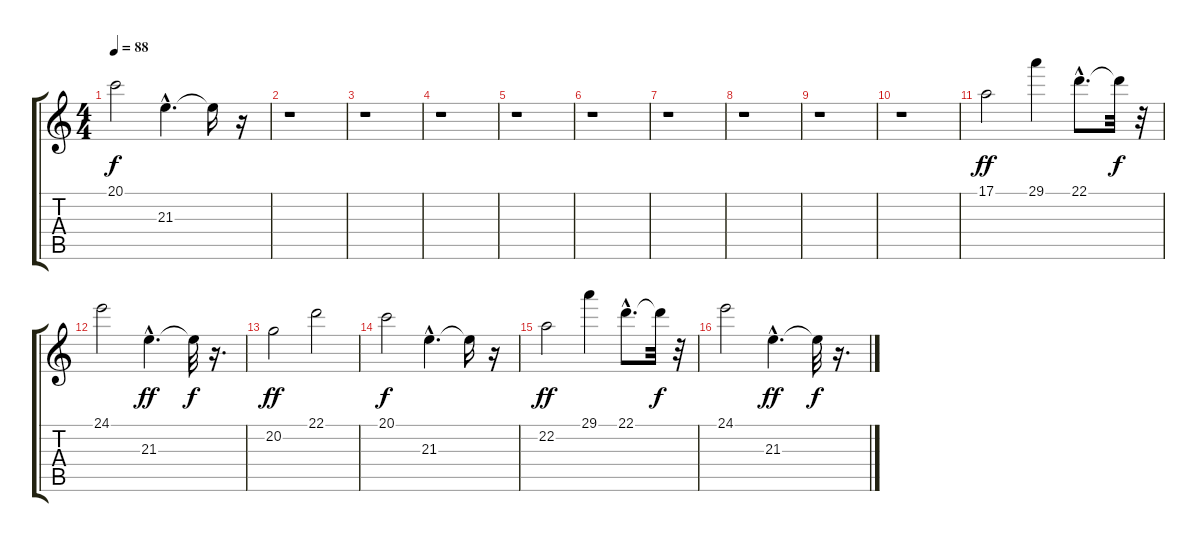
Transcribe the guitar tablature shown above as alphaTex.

\track "" {instrument lead4chiff}
\staff {score tabs}
\tuning (E4 B3 G3 D3 A2 E2) {hide}
\ts (4 4)
\tempo 88
\clef g2
\ks c
20.1.2{dy f} 21.3{hac}.4{d} 21.3{t}.16 r.16 |
r.1 |
r.1 |
r.1 |
r.1 |
r.1 |
r.1 |
r.1 |
r.1 |
r.1 |
17.1.2{dy ff} 29.1.4 22.1{hac}.8{d} 22.1{t}.32{dy f} r.32 |
24.1.2 21.3{hac}.4{d dy ff} 21.3{t}.32{dy f} r.16{d} |
20.2.2{dy ff} 22.1.2 |
20.1.2{dy f} 21.3{hac}.4{d} 21.3{t}.16 r.16 |
22.2.2{dy ff} 29.1.4 22.1{hac}.8{d} 22.1{t}.32{dy f} r.32 |
24.1.2 21.3{hac}.4{d dy ff} 21.3{t}.32{dy f} r.16{d}
